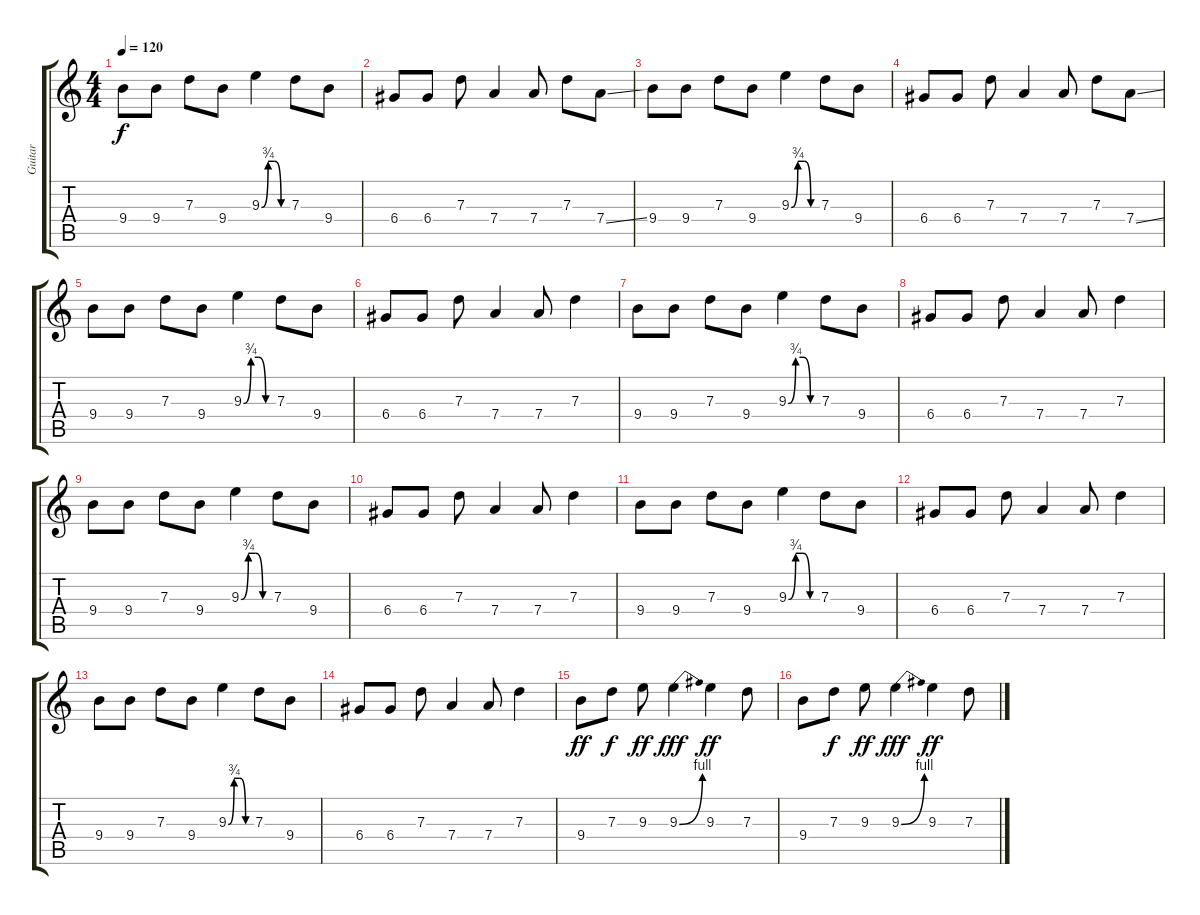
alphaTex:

\track ("Guitar" "Guitar") {instrument distortionguitar}
\staff {score tabs}
\tuning (E4 B3 G3 D3 A2 E2) {hide}
\ts (4 4)
\tempo 120
\clef g2
\ks c
9.4.8{dy f} 9.4.8 7.3.8 9.4.8 9.3{be (custom 0 0 15 3 30 3 45 0 60 0)}.4 7.3.8 9.4.8 |
6.4.8 6.4.8 7.3.8 7.4.4 7.4.8 7.3.8 7.4{ss}.8 |
9.4.8 9.4.8 7.3.8 9.4.8 9.3{be (custom 0 0 15 3 30 3 45 0 60 0)}.4 7.3.8 9.4.8 |
6.4.8 6.4.8 7.3.8 7.4.4 7.4.8 7.3.8 7.4{ss}.8 |
9.4.8 9.4.8 7.3.8 9.4.8 9.3{be (custom 0 0 15 3 30 3 45 0 60 0)}.4 7.3.8 9.4.8 |
6.4.8 6.4.8 7.3.8 7.4.4 7.4.8 7.3.4 |
9.4.8 9.4.8 7.3.8 9.4.8 9.3{be (custom 0 0 15 3 30 3 45 0 60 0)}.4 7.3.8 9.4.8 |
6.4.8 6.4.8 7.3.8 7.4.4 7.4.8 7.3.4 |
9.4.8 9.4.8 7.3.8 9.4.8 9.3{be (custom 0 0 15 3 30 3 45 0 60 0)}.4 7.3.8 9.4.8 |
6.4.8 6.4.8 7.3.8 7.4.4 7.4.8 7.3.4 |
9.4.8 9.4.8 7.3.8 9.4.8 9.3{be (custom 0 0 15 3 30 3 45 0 60 0)}.4 7.3.8 9.4.8 |
6.4.8 6.4.8 7.3.8 7.4.4 7.4.8 7.3.4 |
9.4.8 9.4.8 7.3.8 9.4.8 9.3{be (custom 0 0 15 3 30 3 45 0 60 0)}.4 7.3.8 9.4.8 |
6.4.8 6.4.8 7.3.8 7.4.4 7.4.8 7.3.4 |
9.4.8{dy ff} 7.3.8{dy f} 9.3.8{dy ff} 9.3{be (bend 0 0 60 4)}.4{dy fff} 9.3.4{dy ff} 7.3.8 |
9.4.8 7.3.8{dy f} 9.3.8{dy ff} 9.3{be (bend 0 0 60 4)}.4{dy fff} 9.3.4{dy ff} 7.3.8
